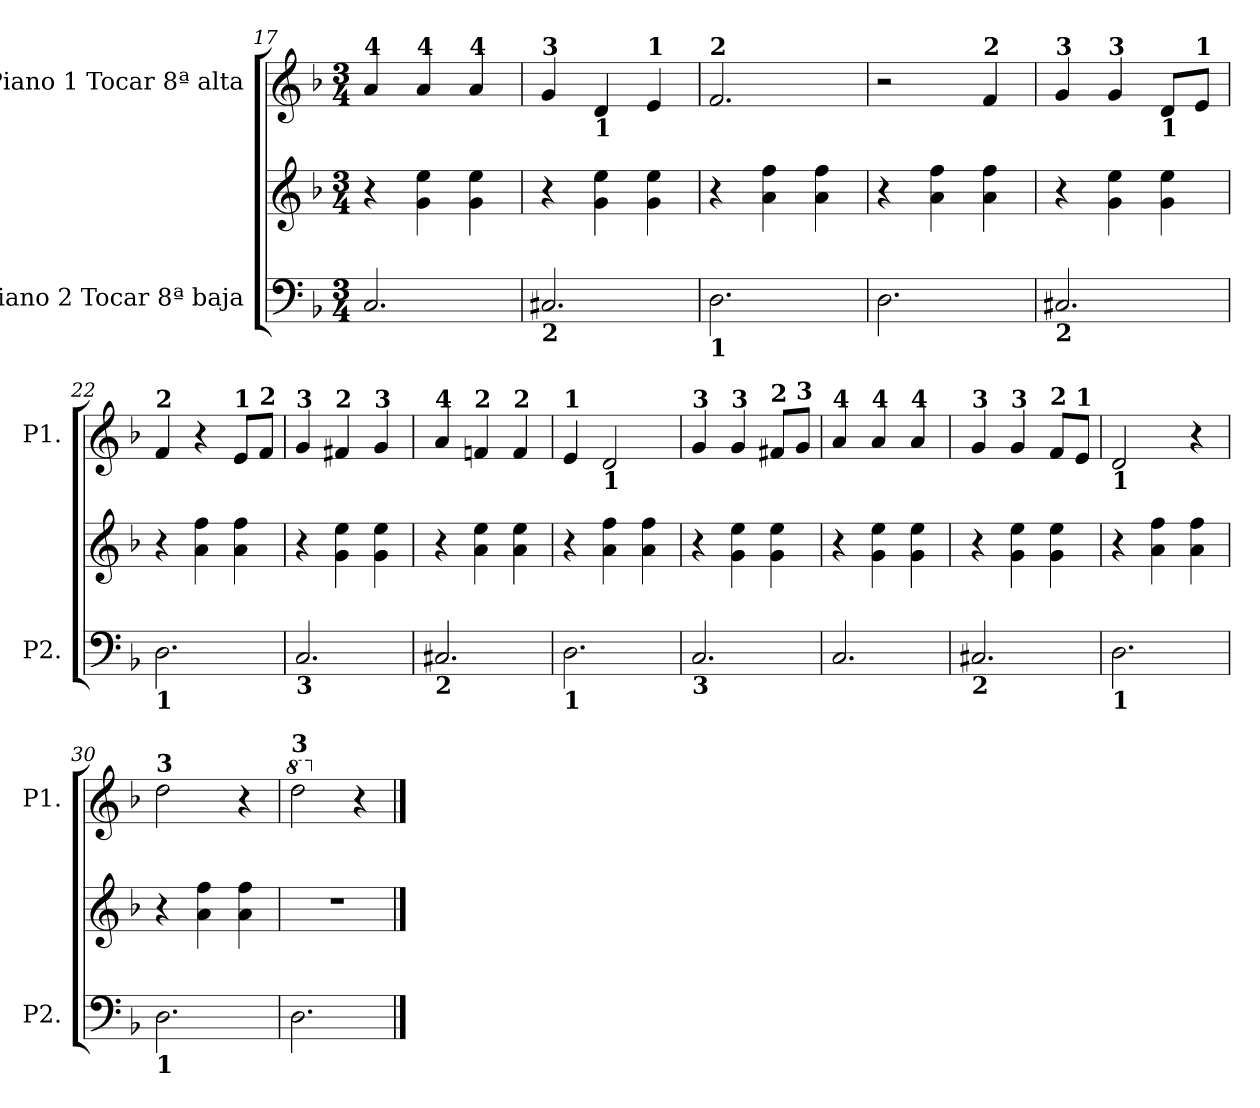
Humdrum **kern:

**kern	**kern	**kern
*part2	*part2	*part1
*staff3	*staff2	*staff1
*I"Piano 2 Tocar 8ª baja	*	*I"Piano 1 Tocar 8ª alta
*I'P2.	*	*I'P1.
*clefF4	*clefG2	*clefG2
*k[b-]	*k[b-]	*k[b-]
*F:	*F:	*F:
*M3/4	*M3/4	*M3/4
=17	=17	=17
!	!	!LO:TX:a:B:t=4
2.Ci/	4r	4ai/
!	!	!LO:TX:a:B:t=4
.	4gi\ 4eei	4ai/
!	!	!LO:TX:a:B:t=4
.	4gi\ 4eei	4ai/
=18	=18	=18
!	!	!LO:TX:a:B:t=3
!LO:TX:b:B:t=2	!	!
2.C#Xi/	4r	4gi/
!	!	!LO:TX:b:B:t=1
.	4gi\ 4eei	4di/
!	!	!LO:TX:a:B:t=1
.	4gi\ 4eei	4ei/
=19	=19	=19
!	!	!LO:TX:a:B:t=2
!LO:TX:b:B:t=1	!	!
2.Di\	4r	2.fi/
.	4ai\ 4ffi	.
.	4ai\ 4ffi	.
!!LO:LB:g=z
=20	=20	=20
2.Di\	4r	2r
.	4ai\ 4ffi	.
!	!	!LO:TX:a:B:t=2
.	4ai\ 4ffi	4fi/
=21	=21	=21
!	!	!LO:TX:a:B:t=3
!LO:TX:b:B:t=2	!	!
2.C#Xi/	4r	4gi/
!	!	!LO:TX:a:B:t=3
.	4gi\ 4eei	4gi/
!	!	!LO:TX:b:B:t=1
.	4gi\ 4eei	8di/L
!	!	!LO:TX:a:B:t=1
.	.	8ei/J
=22	=22	=22
!	!	!LO:TX:a:B:t=2
!LO:TX:b:B:t=1	!	!
2.Di\	4r	4fi/
.	4ai\ 4ffi	4r
!	!	!LO:TX:a:B:t=1
.	4ai\ 4ffi	8ei/L
!	!	!LO:TX:a:B:t=2
.	.	8fi/J
=23	=23	=23
!	!	!LO:TX:a:B:t=3
!LO:TX:b:B:t=3	!	!
2.Ci/	4r	4gi/
!	!	!LO:TX:a:B:t=2
.	4gi\ 4eei	4f#Xi/
!	!	!LO:TX:a:B:t=3
.	4gi\ 4eei	4gi/
=24	=24	=24
!	!	!LO:TX:a:B:t=4
!LO:TX:b:B:t=2	!	!
2.C#Xi/	4r	4ai/
!	!	!LO:TX:a:B:t=2
.	4ai\ 4eei	4fni/
!	!	!LO:TX:a:B:t=2
.	4ai\ 4eei	4fi/
=25	=25	=25
!	!	!LO:TX:a:B:t=1
!LO:TX:b:B:t=1	!	!
2.Di\	4r	4ei/
!	!	!LO:TX:b:B:t=1
.	4ai\ 4ffi	2di/
.	4ai\ 4ffi	.
=26	=26	=26
!	!	!LO:TX:a:B:t=3
!LO:TX:b:B:t=3	!	!
2.Ci/	4r	4gi/
!	!	!LO:TX:a:B:t=3
.	4gi\ 4eei	4gi/
!	!	!LO:TX:a:B:t=2
.	4gi\ 4eei	8f#Xi/L
!	!	!LO:TX:a:B:t=3
.	.	8gi/J
=27	=27	=27
!	!	!LO:TX:a:B:t=4
2.Ci/	4r	4ai/
!	!	!LO:TX:a:B:t=4
.	4gi\ 4eei	4ai/
!	!	!LO:TX:a:B:t=4
.	4gi\ 4eei	4ai/
=28	=28	=28
!	!	!LO:TX:a:B:t=3
!LO:TX:b:B:t=2	!	!
2.C#Xi/	4r	4gi/
!	!	!LO:TX:a:B:t=3
.	4gi\ 4eei	4gi/
!	!	!LO:TX:a:B:t=2
.	4gi\ 4eei	8fi/L
!	!	!LO:TX:a:B:t=1
.	.	8ei/J
=29	=29	=29
!	!	!LO:TX:b:B:t=1
!LO:TX:b:B:t=1	!	!
2.Di\	4r	2di/
.	4ai\ 4ffi	.
.	4ai\ 4ffi	4r
=30	=30	=30
!	!	!LO:TX:a:B:t=3
!LO:TX:b:B:t=1	!	!
2.Di\	4r	2ddi\
.	4ai\ 4ffi	.
.	4ai\ 4ffi	4r
=31	=31	=31
!	!LO:N:vis=1	!
*	*	*8va
!	!	!LO:TX:a:B:t=3
2.Di\	2.r	2dddi\
*	*	*X8va
.	.	4r
==	==	==
*-	*-	*-
